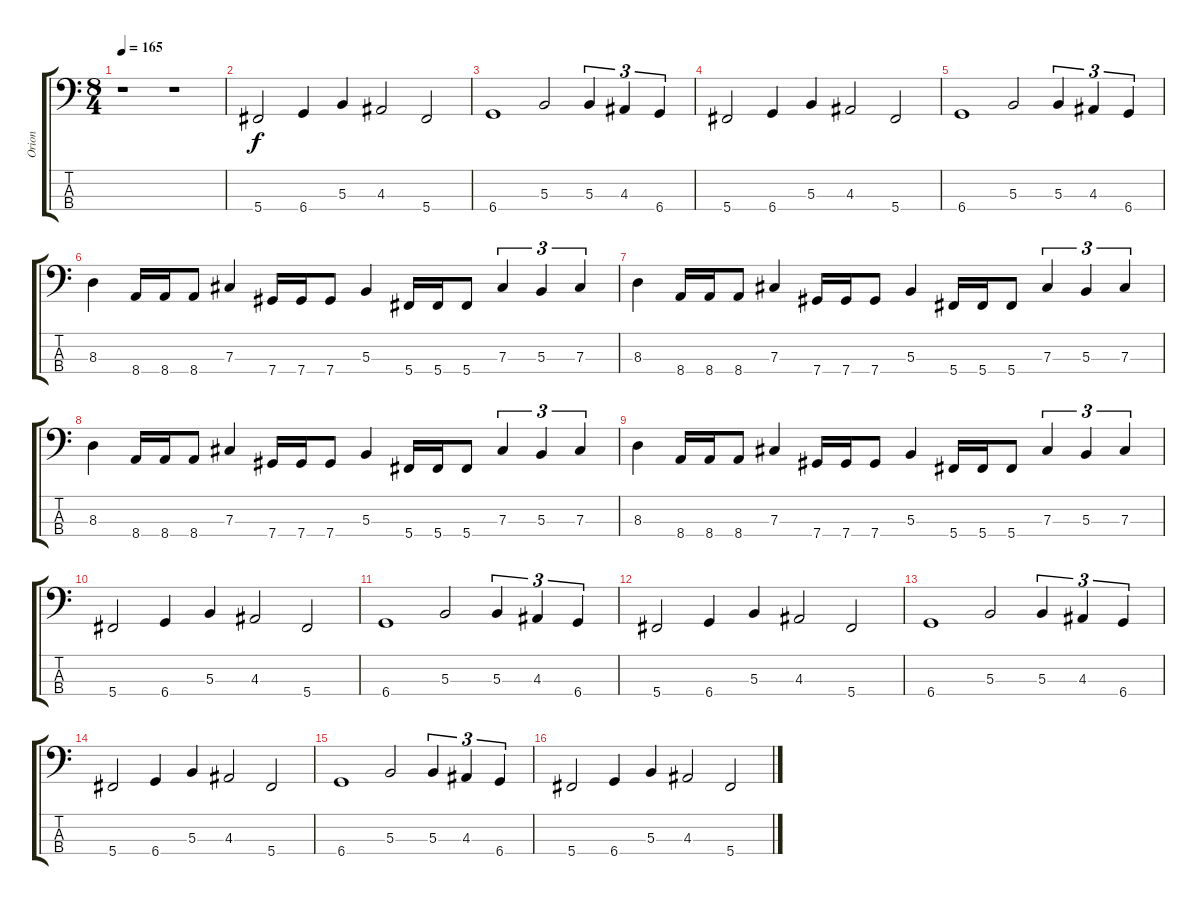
\track ("Orion" "Orion") {instrument electricbassfinger}
\staff {score tabs}
\tuning (E2 B1 Gb1 Db1) {hide}
\ts (8 4)
\tempo 165
\clef f4
\ks c
r.1{dy f} r.1 |
5.4.2 6.4.4 5.3.4 4.3.2 5.4.2 |
6.4.1 5.3.2 5.3.4{tu (3 2)} 4.3.4{tu (3 2)} 6.4.4{tu (3 2)} |
5.4.2 6.4.4 5.3.4 4.3.2 5.4.2 |
6.4.1 5.3.2 5.3.4{tu (3 2)} 4.3.4{tu (3 2)} 6.4.4{tu (3 2)} |
8.3.4 8.4.16 8.4.16 8.4.8 7.3.4 7.4.16 7.4.16 7.4.8 5.3.4 5.4.16 5.4.16 5.4.8 7.3.4{tu (3 2)} 5.3.4{tu (3 2)} 7.3.4{tu (3 2)} |
8.3.4 8.4.16 8.4.16 8.4.8 7.3.4 7.4.16 7.4.16 7.4.8 5.3.4 5.4.16 5.4.16 5.4.8 7.3.4{tu (3 2)} 5.3.4{tu (3 2)} 7.3.4{tu (3 2)} |
8.3.4 8.4.16 8.4.16 8.4.8 7.3.4 7.4.16 7.4.16 7.4.8 5.3.4 5.4.16 5.4.16 5.4.8 7.3.4{tu (3 2)} 5.3.4{tu (3 2)} 7.3.4{tu (3 2)} |
8.3.4 8.4.16 8.4.16 8.4.8 7.3.4 7.4.16 7.4.16 7.4.8 5.3.4 5.4.16 5.4.16 5.4.8 7.3.4{tu (3 2)} 5.3.4{tu (3 2)} 7.3.4{tu (3 2)} |
5.4.2 6.4.4 5.3.4 4.3.2 5.4.2 |
6.4.1 5.3.2 5.3.4{tu (3 2)} 4.3.4{tu (3 2)} 6.4.4{tu (3 2)} |
5.4.2 6.4.4 5.3.4 4.3.2 5.4.2 |
6.4.1 5.3.2 5.3.4{tu (3 2)} 4.3.4{tu (3 2)} 6.4.4{tu (3 2)} |
5.4.2 6.4.4 5.3.4 4.3.2 5.4.2 |
6.4.1 5.3.2 5.3.4{tu (3 2)} 4.3.4{tu (3 2)} 6.4.4{tu (3 2)} |
5.4.2 6.4.4 5.3.4 4.3.2 5.4.2
